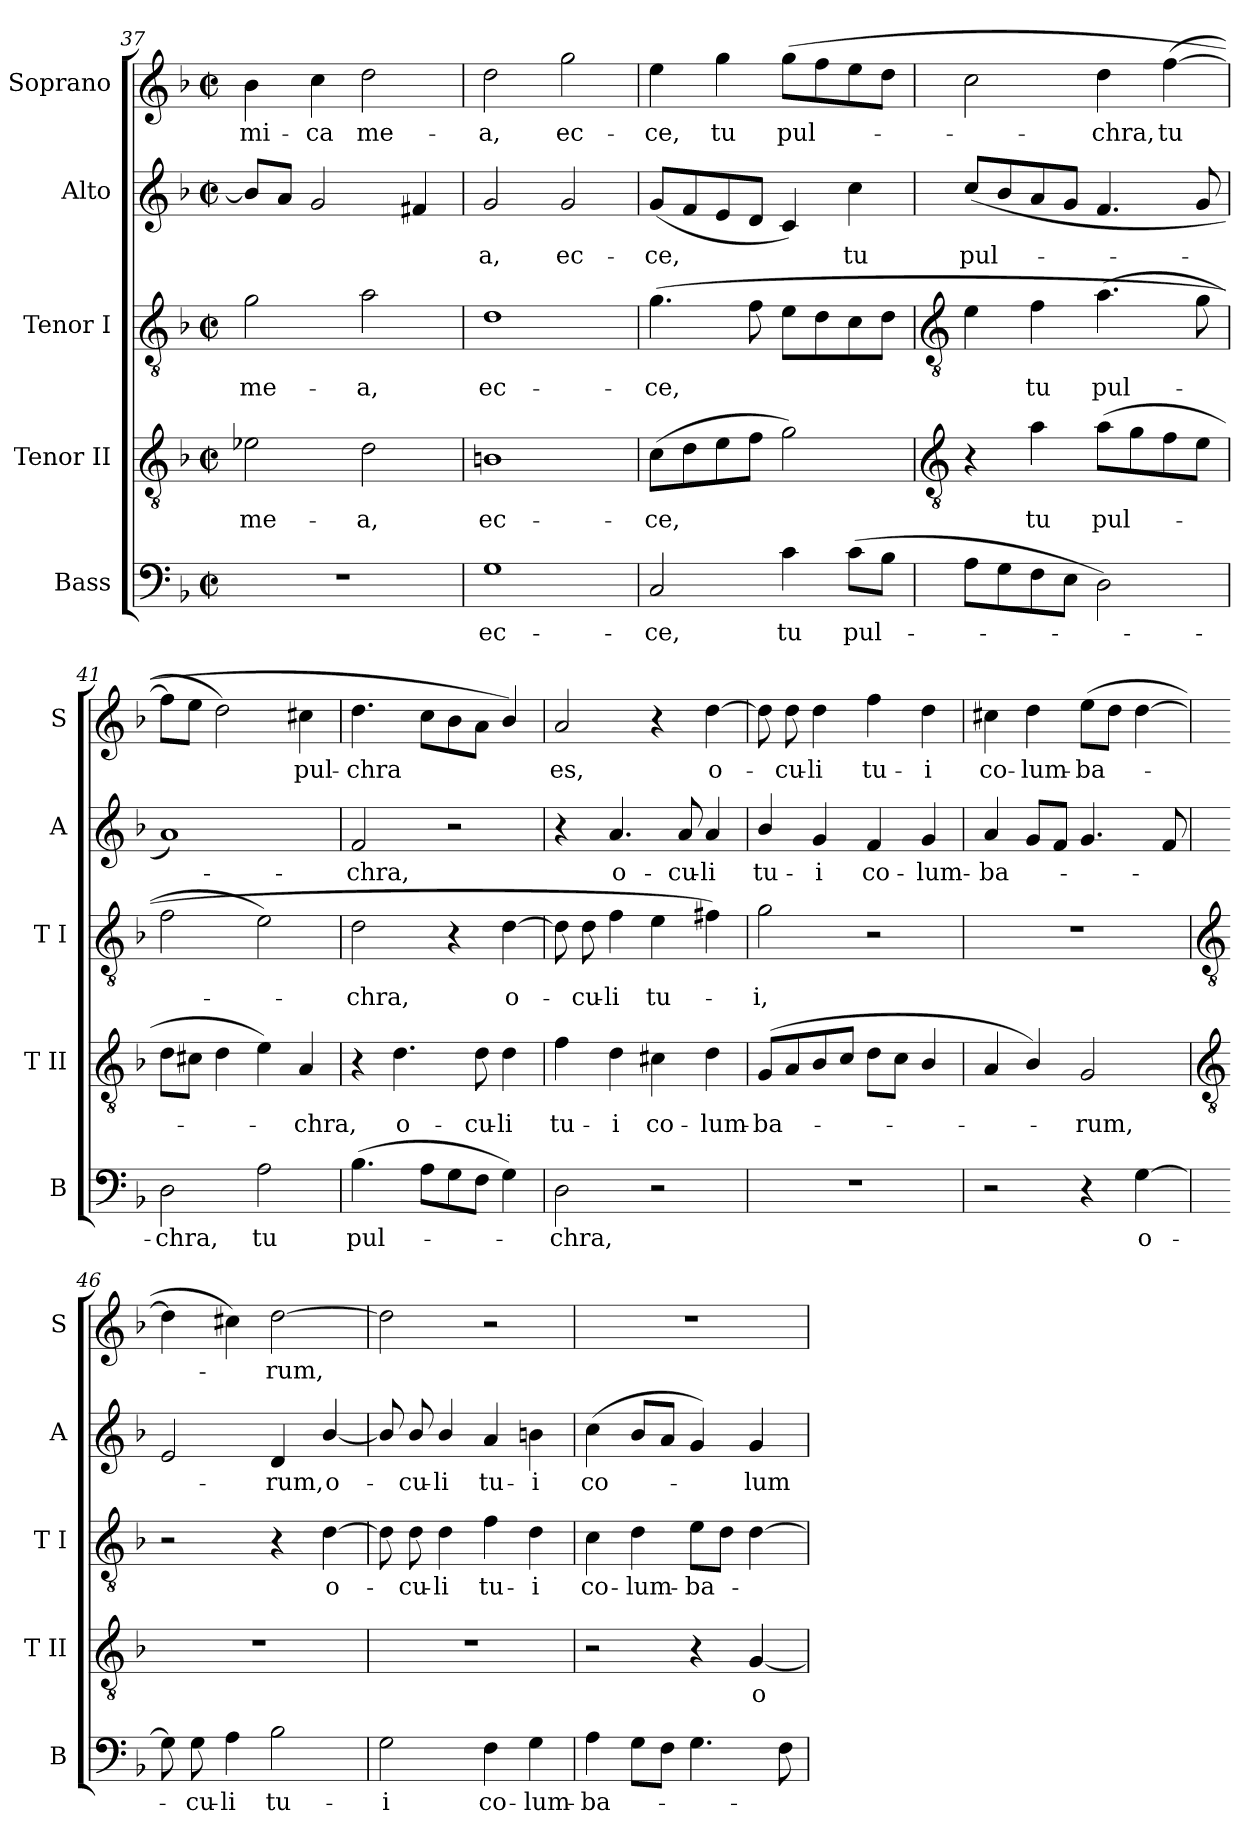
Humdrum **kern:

**kern	**text	**kern	**text	**kern	**text	**kern	**text	**kern	**text
*part5	*part5	*part4	*part4	*part3	*part3	*part2	*part2	*part1	*part1
*staff5	*staff5	*staff4	*staff4	*staff3	*staff3	*staff2	*staff2	*staff1	*staff1
*I"Bass	*	*I"Tenor II	*	*I"Tenor I	*	*I"Alto	*	*I"Soprano	*
*I'B	*	*I'T II	*	*I'T I	*	*I'A	*	*I'S	*
*clefF4	*	*clefGv2	*	*clefGv2	*	*clefG2	*	*clefG2	*
*k[b-]	*	*k[b-]	*	*k[b-]	*	*k[b-]	*	*k[b-]	*
*F:	*	*F:	*	*F:	*	*F:	*	*F:	*
*M2/2	*	*M2/2	*	*M2/2	*	*M2/2	*	*M2/2	*
*met(c|)	*	*met(c|)	*	*met(c|)	*	*met(c|)	*	*met(c|)	*
=37	=37	=37	=37	=37	=37	=37	=37	=37	=37
!	!	!	!LO:LY:b	!	!LO:LY:b	!	!	!	!LO:LY:b
1r	.	2e-X	me-	2g	me-	8b-L]	.	4b-	-mi-
.	.	.	.	.	.	8aJ	.	.	.
!	!	!	!	!	!	!	!	!	!LO:LY:b
.	.	.	.	.	.	2g	.	4cc	-ca
!	!	!	!LO:LY:b	!	!LO:LY:b	!	!	!	!LO:LY:b
.	.	2d	-a,	2a	-a,	.	.	2dd	me-
.	.	.	.	.	.	4f#X	.	.	.
=38	=38	=38	=38	=38	=38	=38	=38	=38	=38
!	!LO:LY:b	!	!LO:LY:b	!	!LO:LY:b	!	!LO:LY:b	!	!LO:LY:b
1G	ec-	1Bn	ec-	1d	ec-	2g	a,	2dd	-a,
!	!	!	!	!	!	!	!LO:LY:b	!	!LO:LY:b
.	.	.	.	.	.	2g	ec-	2gg	ec-
=39	=39	=39	=39	=39	=39	=39	=39	=39	=39
!	!LO:LY:b	!	!LO:LY:b	!	!LO:LY:b	!	!LO:LY:b	!	!LO:LY:b
2C	-ce,	(>8cL	-ce,	(>4.g	-ce,	(<8gL	-ce,	4ee	-ce,
.	.	8d	.	.	.	8f	.	.	.
!	!	!	!	!	!	!	!	!	!LO:LY:b
.	.	8e	.	.	.	8e	.	4gg	tu
.	.	8fJ	.	8f	.	8dJ	.	.	.
!	!LO:LY:b	!	!	!	!	!	!	!	!LO:LY:b
4c	tu	2g)	.	8eL	.	4c)	.	(>8ggL	pul-
.	.	.	.	8d	.	.	.	8ff	.
!	!LO:LY:b	!	!	!	!	!	!LO:LY:b	!	!
(>8cL	pul-	.	.	8c	.	4cc	tu	8ee	.
8B-J	.	.	.	8dJ	.	.	.	8ddJ	.
!!LO:LB:g=z
=40	=40	=40	=40	=40	=40	=40	=40	=40	=40
*	*	*clefGv2	*	*clefGv2	*	*	*	*	*
!	!	!	!	!	!	!	!LO:LY:b	!	!
8AL	.	4r	.	4e	.	(<8ccL	pul-	2cc	.
8G	.	.	.	.	.	8b-	.	.	.
!	!	!	!LO:LY:b	!	!LO:LY:b	!	!	!	!
8F	.	4a	tu	4f	tu	8a	.	.	.
8EJ	.	.	.	.	.	8gJ	.	.	.
!	!	!	!LO:LY:b	!	!LO:LY:b	!	!	!	!LO:LY:b
2D)	.	(>8aL	pul-	(>4.a	pul-	4.f	.	4dd	chra,
.	.	8g	.	.	.	.	.	.	.
!	!	!	!	!	!	!	!	!	!LO:LY:b
.	.	8f	.	.	.	.	.	(>[4ff	tu
.	.	8eJ	.	8g	.	8g	.	.	.
=41	=41	=41	=41	=41	=41	=41	=41	=41	=41
!	!LO:LY:b	!	!	!	!	!	!	!	!
2D	chra,	8dL	.	2f	.	1a)	.	8ffL]	.
.	.	8c#XJ	.	.	.	.	.	8eeJ	.
.	.	4d	.	.	.	.	.	2dd)	.
!	!LO:LY:b	!	!	!	!	!	!	!	!
2A	tu	4e)	.	2e)	.	.	.	.	.
!	!	!	!LO:LY:b	!	!	!	!	!	!LO:LY:b
.	.	4A	chra,	.	.	.	.	4cc#X	pul-
=42	=42	=42	=42	=42	=42	=42	=42	=42	=42
!	!LO:LY:b	!	!	!	!LO:LY:b	!	!LO:LY:b	!	!LO:LY:b
(>4.B-	pul-	4r	.	2d	chra,	2f	chra,	4.dd	-chra
!	!	!	!LO:LY:b	!	!	!	!	!	!
.	.	4.d	o-	.	.	.	.	.	.
8AL	.	.	.	.	.	.	.	8ccL	.
8G	.	.	.	4r	.	2r	.	8b-	.
!	!	!	!LO:LY:b	!	!	!	!	!	!
8FJ	.	8d	-cu-	.	.	.	.	8aJ	.
!	!	!	!LO:LY:b	!	!LO:LY:b	!	!	!	!
4G)	.	4d	-li	[4d	o-	.	.	4b-/)	.
=43	=43	=43	=43	=43	=43	=43	=43	=43	=43
!	!LO:LY:b	!	!LO:LY:b	!	!	!	!	!	!LO:LY:b
2D	chra,	4f	tu-	8d]	.	4r	.	2a	es,
!	!	!	!	!	!LO:LY:b	!	!	!	!
.	.	.	.	8d	cu-	.	.	.	.
!	!	!	!LO:LY:b	!	!LO:LY:b	!	!LO:LY:b	!	!
.	.	4d	-i	4f	-li	4.a	o-	.	.
!	!	!	!LO:LY:b	!	!LO:LY:b	!	!	!	!
2r	.	4c#X	co-	4e	tu-	.	.	4r	.
!	!	!	!	!	!	!	!LO:LY:b	!	!
.	.	.	.	.	.	8a	-cu-	.	.
!	!	!	!LO:LY:b	!	!	!	!LO:LY:b	!	!LO:LY:b
.	.	4d	-lum-	4f#X)	.	4a	-li	[4dd	o-
=44	=44	=44	=44	=44	=44	=44	=44	=44	=44
!	!	!	!LO:LY:b	!	!LO:LY:b	!	!LO:LY:b	!	!
1r	.	(<8GL	-ba-	2g	i,	4b-/	tu-	8dd]	.
!	!	!	!	!	!	!	!	!	!LO:LY:b
.	.	8A	.	.	.	.	.	8dd	cu-
!	!	!	!	!	!	!	!LO:LY:b	!	!LO:LY:b
.	.	8B-	.	.	.	4g	-i	4dd	-li
.	.	8cJ	.	.	.	.	.	.	.
!	!	!	!	!	!	!	!LO:LY:b	!	!LO:LY:b
.	.	8dL	.	2r	.	4f	co-	4ff	tu-
.	.	8cJ	.	.	.	.	.	.	.
!	!	!	!	!	!	!	!LO:LY:b	!	!LO:LY:b
.	.	4B-/	.	.	.	4g	-lum-	4dd	-i
=45	=45	=45	=45	=45	=45	=45	=45	=45	=45
!	!	!	!	!	!	!	!LO:LY:b	!	!LO:LY:b
2r	.	4A	.	1r	.	4a	-ba-	4cc#X	co-
!	!	!	!	!	!	!	!	!	!LO:LY:b
.	.	4B-/)	.	.	.	8gL	.	4dd	-lum-
.	.	.	.	.	.	8fJ	.	.	.
!	!	!	!LO:LY:b	!	!	!	!	!	!LO:LY:b
4r	.	2G	rum,	.	.	4.g	.	(>8eeL	-ba-
.	.	.	.	.	.	.	.	8ddJ	.
!	!LO:LY:b	!	!	!	!	!	!	!	!
[4G	o-	.	.	.	.	.	.	[4dd	.
.	.	.	.	.	.	8f	.	.	.
!!LO:LB:g=z
=46	=46	=46	=46	=46	=46	=46	=46	=46	=46
*	*	*clefGv2	*	*clefGv2	*	*	*	*	*
8G]	.	1r	.	2r	.	2e	.	4dd]	.
!	!LO:LY:b	!	!	!	!	!	!	!	!
8G	cu-	.	.	.	.	.	.	.	.
!	!LO:LY:b	!	!	!	!	!	!	!	!
4A	-li	.	.	.	.	.	.	4cc#X)	.
!	!LO:LY:b	!	!	!	!	!	!LO:LY:b	!	!LO:LY:b
2B-	tu-	.	.	4r	.	4d	rum,	[2dd	rum,
!	!	!	!	!	!LO:LY:b	!	!LO:LY:b	!	!
.	.	.	.	[4d	o-	[4b-/	o-	.	.
=47	=47	=47	=47	=47	=47	=47	=47	=47	=47
!	!LO:LY:b	!	!	!	!	!	!	!	!
2G	-i	1r	.	8d]	.	8b-/]	.	2dd]	.
!	!	!	!	!	!LO:LY:b	!	!LO:LY:b	!	!
.	.	.	.	8d	cu-	8b-/	cu-	.	.
!	!	!	!	!	!LO:LY:b	!	!LO:LY:b	!	!
.	.	.	.	4d	-li	4b-/	-li	.	.
!	!LO:LY:b	!	!	!	!LO:LY:b	!	!LO:LY:b	!	!
4F	co-	.	.	4f	tu-	4a	tu-	2r	.
!	!LO:LY:b	!	!	!	!LO:LY:b	!	!LO:LY:b	!	!
4G	-lum-	.	.	4d	-i	4bn	-i	.	.
=48	=48	=48	=48	=48	=48	=48	=48	=48	=48
!	!LO:LY:b	!	!	!	!LO:LY:b	!	!LO:LY:b	!	!
4A	-ba-	2r	.	4c	co-	(<4cc	co-	1r	.
!	!	!	!	!	!LO:LY:b	!	!	!	!
8GL	.	.	.	4d	-lum-	8b-L	.	.	.
8FJ	.	.	.	.	.	8aJ	.	.	.
!	!	!	!	!	!LO:LY:b	!	!	!	!
4.G	.	4r	.	8eL	-ba-	4g)	.	.	.
.	.	.	.	8dJ	.	.	.	.	.
!	!	!	!LO:LY:b	!	!	!	!LO:LY:b	!	!
.	.	[4G	o-	[4d	.	4g	lum-	.	.
8F	.	.	.	.	.	.	.	.	.
=	=	=	=	=	=	=	=	=	=
*-	*-	*-	*-	*-	*-	*-	*-	*-	*-
